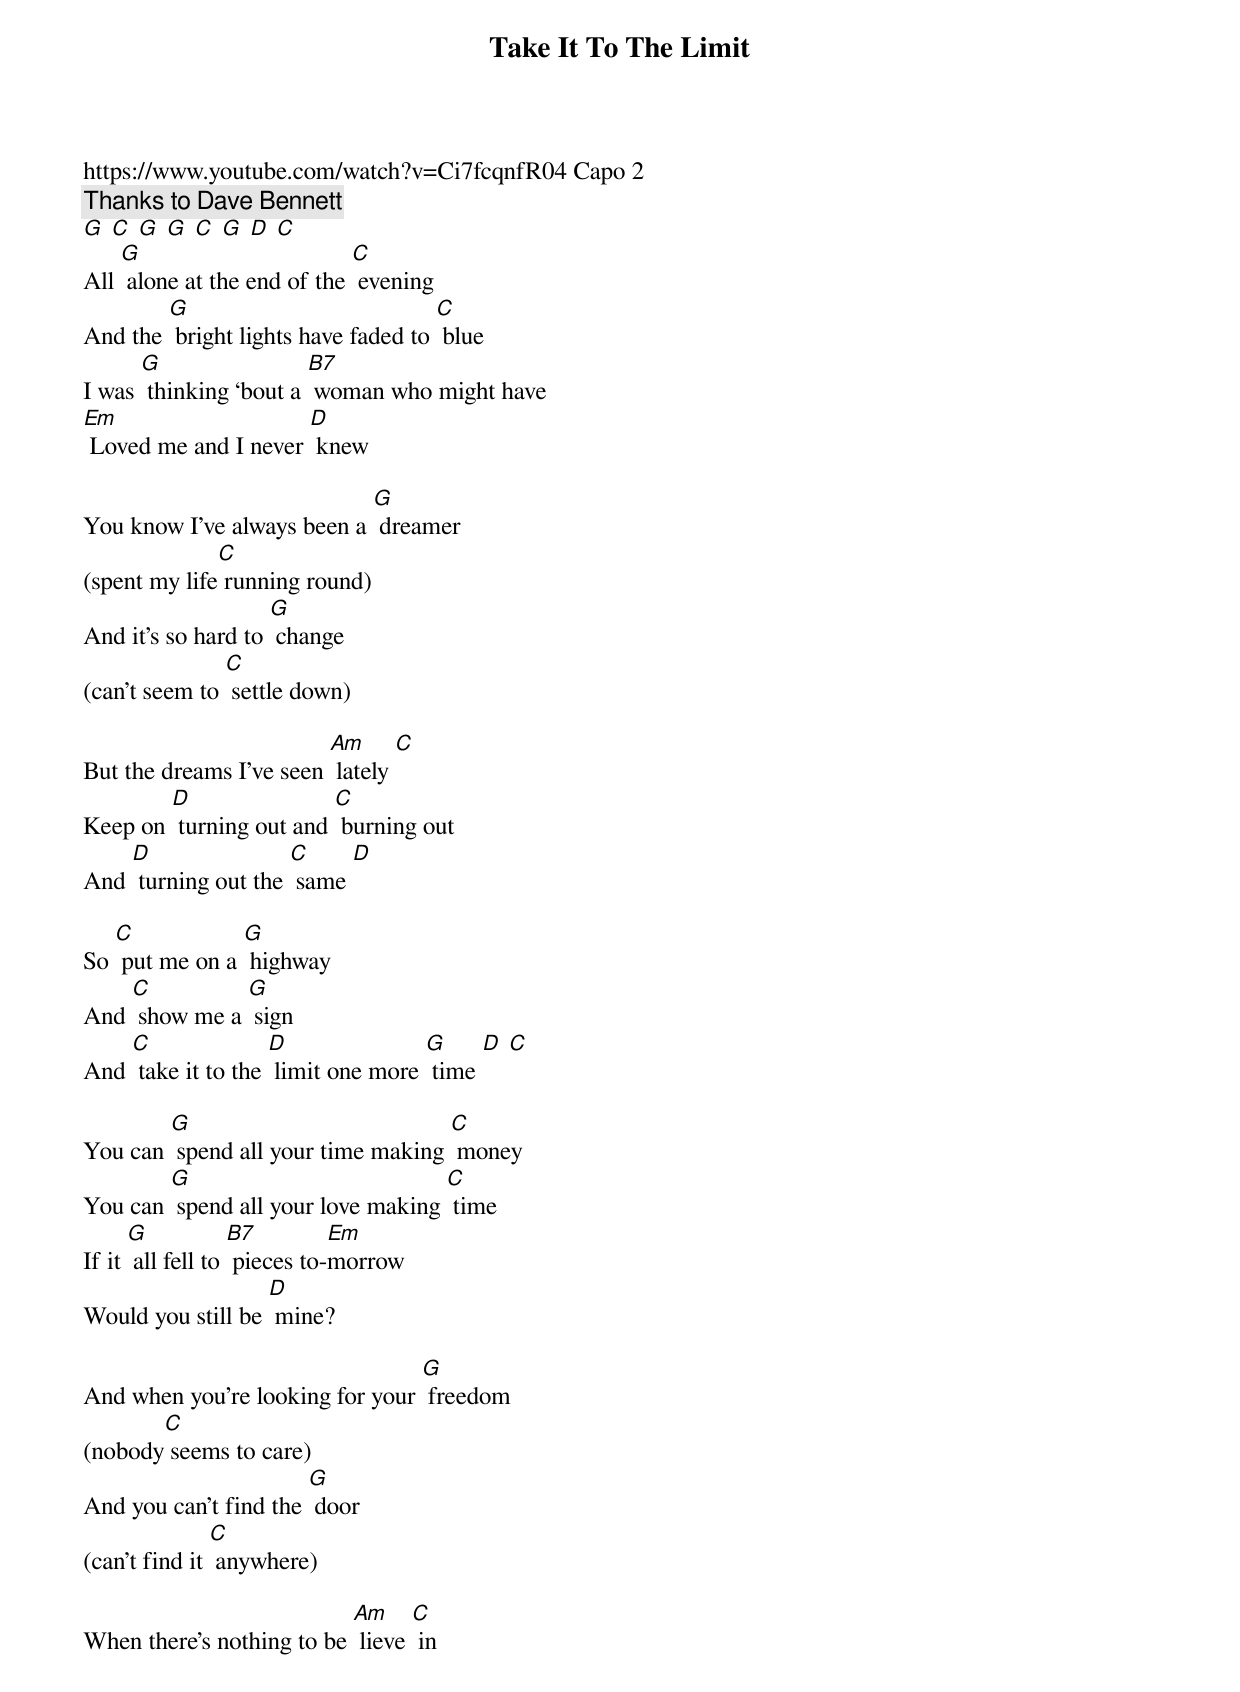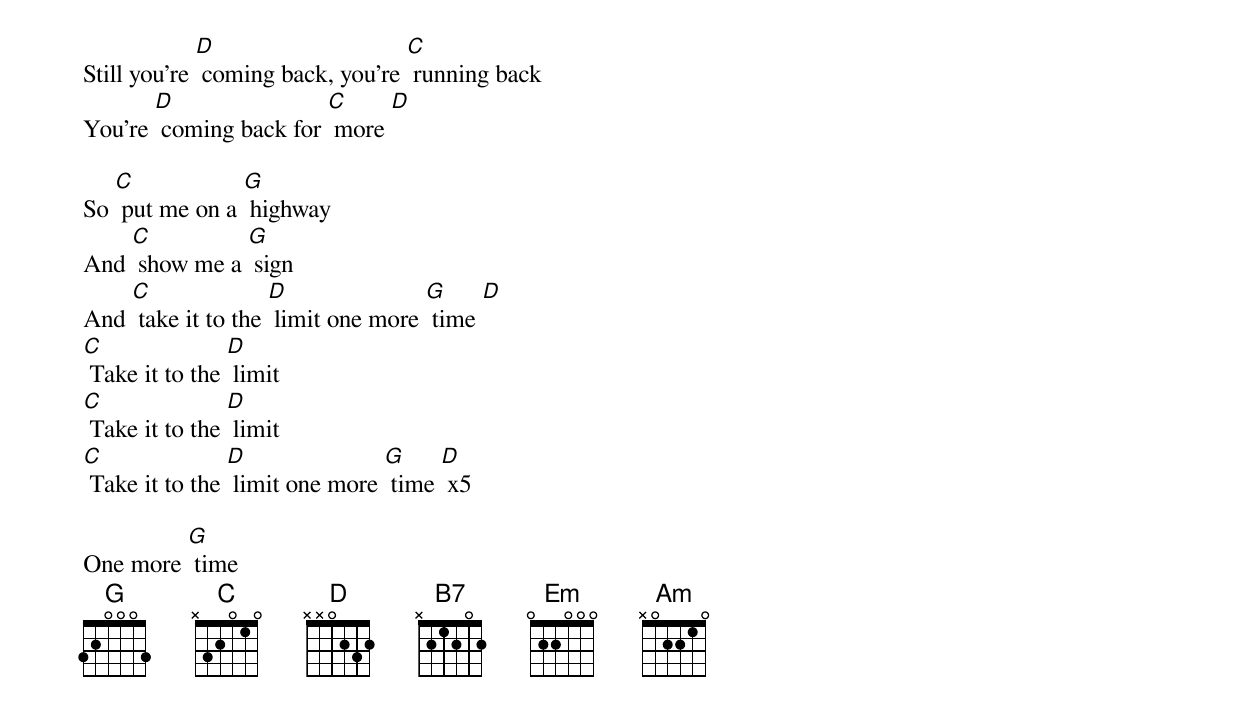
{t:Take It To The Limit}
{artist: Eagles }
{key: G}
https://www.youtube.com/watch?v=Ci7fcqnfR04 Capo 2
{c: Thanks to Dave Bennett}
[G] [C] [G] [G] [C] [G] [D] [C]
All [G] alone at the end of the [C] evening
And the [G] bright lights have faded to [C] blue
I was [G] thinking ‘bout a [B7] woman who might have
[Em] Loved me and I never [D] knew

You know I’ve always been a [G] dreamer
(spent my life[C] running round)
And it’s so hard to [G] change
(can’t seem to [C] settle down)

But the dreams I’ve seen [Am] lately [C]
Keep on [D] turning out and [C] burning out
And [D] turning out the [C] same [D]

So [C] put me on a [G] highway
And [C] show me a [G] sign
And [C] take it to the [D] limit one more [G] time [D] [C]

You can [G] spend all your time making [C] money
You can [G] spend all your love making [C] time
If it [G] all fell to [B7] pieces to-[Em]morrow
Would you still be [D] mine?

And when you’re looking for your [G] freedom
(nobody[C] seems to care)
And you can’t find the [G] door
(can’t find it [C] anywhere)

When there’s nothing to be [Am] lieve [C] in
Still you’re [D] coming back, you’re [C] running back
You’re [D] coming back for [C] more [D]

So [C] put me on a [G] highway
And [C] show me a [G] sign
And [C] take it to the [D] limit one more [G] time [D]
[C] Take it to the [D] limit
[C] Take it to the [D] limit
[C] Take it to the [D] limit one more [G] time [D] x5

One more [G] time
